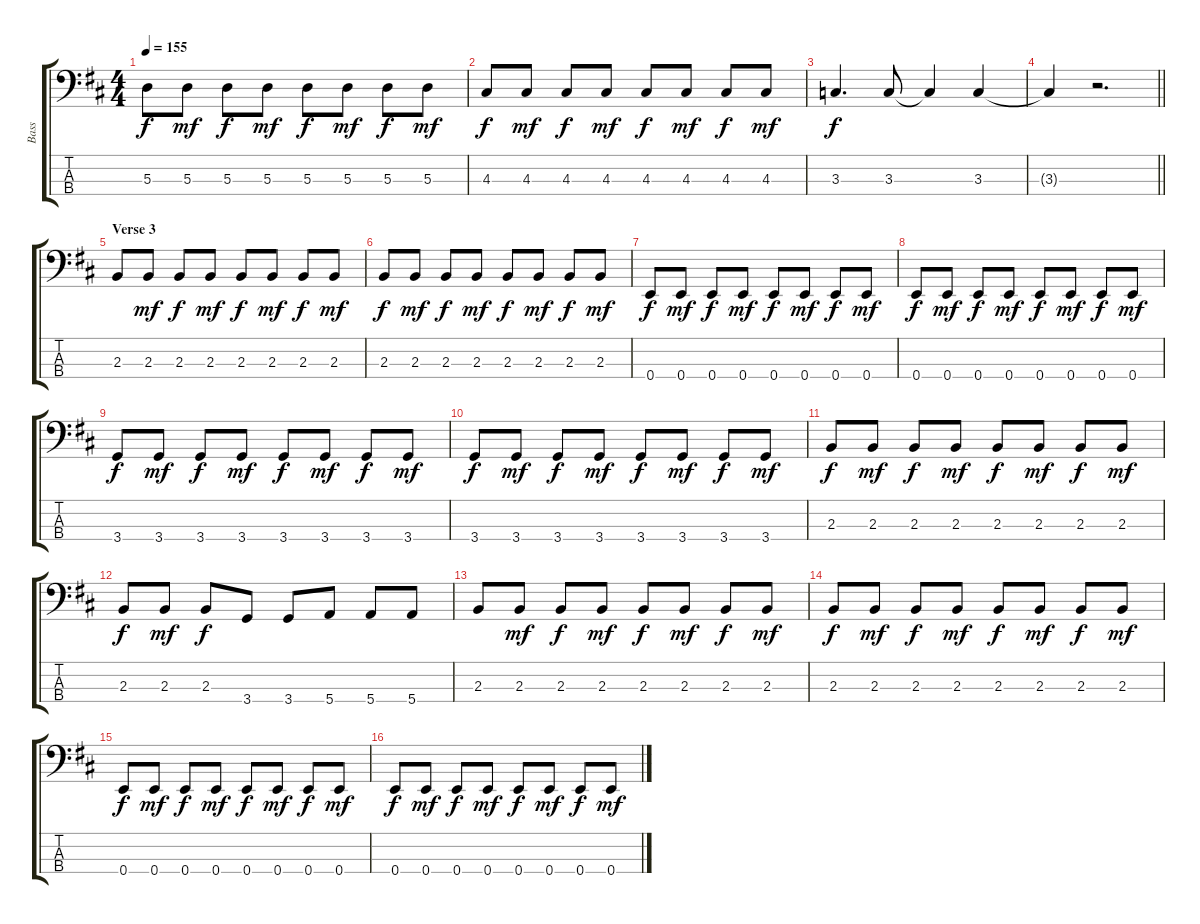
\track ("Bass" "Bass") {instrument electricbassfinger}
\staff {score tabs}
\tuning (G2 D2 A1 E1) {hide}
\ts (4 4)
\tempo 155
\clef f4
\ks d
5.3.8{dy f} 5.3.8{dy mf} 5.3.8{dy f} 5.3.8{dy mf} 5.3.8{dy f} 5.3.8{dy mf} 5.3.8{dy f} 5.3.8{dy mf} |
4.3.8{dy f} 4.3.8{dy mf} 4.3.8{dy f} 4.3.8{dy mf} 4.3.8{dy f} 4.3.8{dy mf} 4.3.8{dy f} 4.3.8{dy mf} |
3.3.4{d dy f} 3.3.8 3.3{t}.4 3.3.4 |
\barLineRight lightlight
3.3{t}.4 r.2{d} |
\section ("" "Verse 3")
2.3.8 2.3.8{dy mf} 2.3.8{dy f} 2.3.8{dy mf} 2.3.8{dy f} 2.3.8{dy mf} 2.3.8{dy f} 2.3.8{dy mf} |
2.3.8{dy f} 2.3.8{dy mf} 2.3.8{dy f} 2.3.8{dy mf} 2.3.8{dy f} 2.3.8{dy mf} 2.3.8{dy f} 2.3.8{dy mf} |
0.4.8{dy f} 0.4.8{dy mf} 0.4.8{dy f} 0.4.8{dy mf} 0.4.8{dy f} 0.4.8{dy mf} 0.4.8{dy f} 0.4.8{dy mf} |
0.4.8{dy f} 0.4.8{dy mf} 0.4.8{dy f} 0.4.8{dy mf} 0.4.8{dy f} 0.4.8{dy mf} 0.4.8{dy f} 0.4.8{dy mf} |
3.4.8{dy f} 3.4.8{dy mf} 3.4.8{dy f} 3.4.8{dy mf} 3.4.8{dy f} 3.4.8{dy mf} 3.4.8{dy f} 3.4.8{dy mf} |
3.4.8{dy f} 3.4.8{dy mf} 3.4.8{dy f} 3.4.8{dy mf} 3.4.8{dy f} 3.4.8{dy mf} 3.4.8{dy f} 3.4.8{dy mf} |
2.3.8{dy f} 2.3.8{dy mf} 2.3.8{dy f} 2.3.8{dy mf} 2.3.8{dy f} 2.3.8{dy mf} 2.3.8{dy f} 2.3.8{dy mf} |
2.3.8{dy f} 2.3.8{dy mf} 2.3.8{dy f} 3.4.8 3.4.8 5.4.8 5.4.8 5.4.8 |
2.3.8 2.3.8{dy mf} 2.3.8{dy f} 2.3.8{dy mf} 2.3.8{dy f} 2.3.8{dy mf} 2.3.8{dy f} 2.3.8{dy mf} |
2.3.8{dy f} 2.3.8{dy mf} 2.3.8{dy f} 2.3.8{dy mf} 2.3.8{dy f} 2.3.8{dy mf} 2.3.8{dy f} 2.3.8{dy mf} |
0.4.8{dy f} 0.4.8{dy mf} 0.4.8{dy f} 0.4.8{dy mf} 0.4.8{dy f} 0.4.8{dy mf} 0.4.8{dy f} 0.4.8{dy mf} |
0.4.8{dy f} 0.4.8{dy mf} 0.4.8{dy f} 0.4.8{dy mf} 0.4.8{dy f} 0.4.8{dy mf} 0.4.8{dy f} 0.4.8{dy mf}
